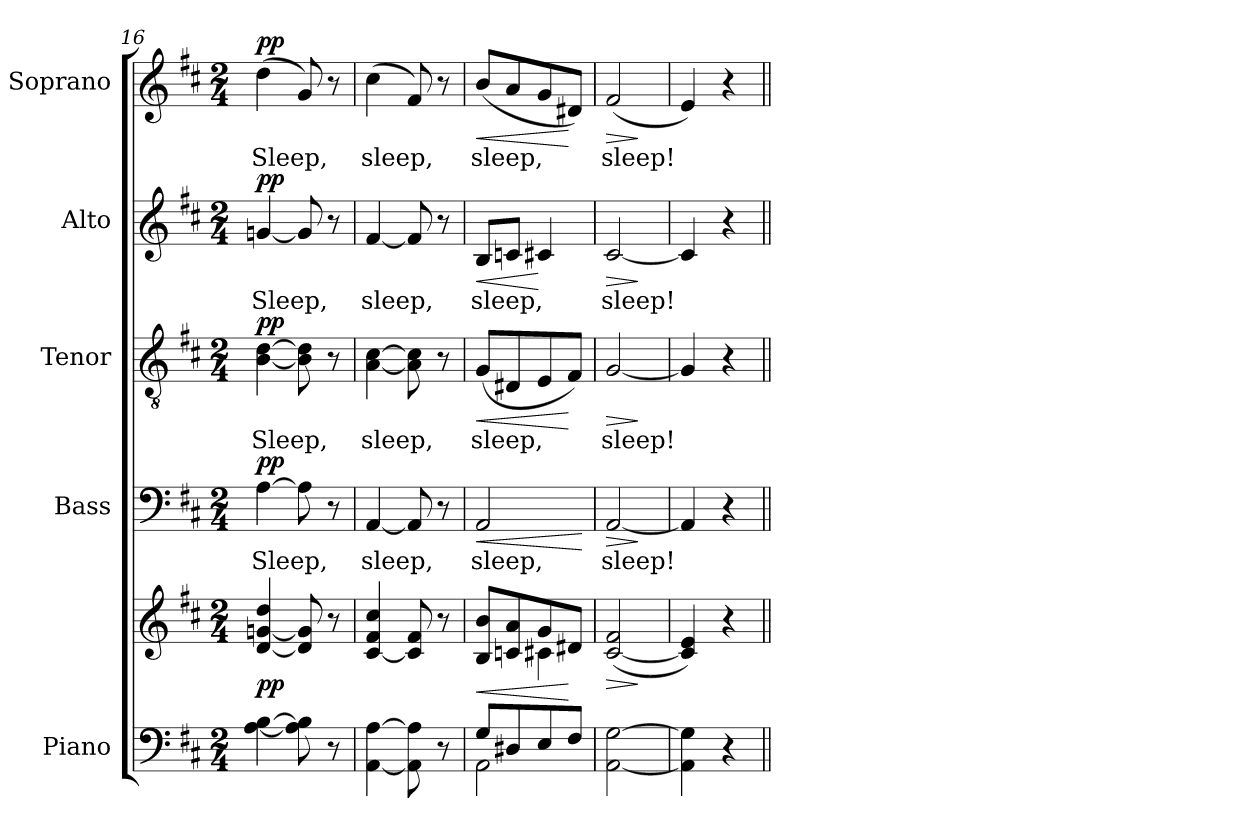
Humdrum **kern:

**kern	**kern	**dynam	**kern	**text	**dynam	**kern	**text	**dynam	**kern	**text	**dynam	**kern	**text	**dynam
*part5	*part5	*part5	*part4	*part4	*part4	*part3	*part3	*part3	*part2	*part2	*part2	*part1	*part1	*part1
*staff6	*staff5	*staff5/6	*staff4	*staff4	*staff4	*staff3	*staff3	*staff3	*staff2	*staff2	*staff2	*staff1	*staff1	*staff1
*I"Piano	*	*	*I"Bass	*	*	*I"Tenor	*	*	*I"Alto	*	*	*I"Soprano	*	*
*I'Pno.	*	*	*I'B.	*	*	*I'T.	*	*	*I'A.	*	*	*I'S.	*	*
*clefF4	*clefG2	*	*clefF4	*	*	*clefGv2	*	*	*clefG2	*	*	*clefG2	*	*
*	*	*	*	*	*	*ITrd7c12	*	*	*	*	*	*	*	*
*k[f#c#]	*k[f#c#]	*	*k[f#c#]	*	*	*k[f#c#]	*	*	*k[f#c#]	*	*	*k[f#c#]	*	*
*D:	*D:	*	*D:	*	*	*D:	*	*	*D:	*	*	*D:	*	*
*M2/4	*M2/4	*	*M2/4	*	*	*M2/4	*	*	*M2/4	*	*	*M2/4	*	*
=16	=16	=16	=16	=16	=16	=16	=16	=16	=16	=16	=16	=16	=16	=16
!	!	!	!	!LO:LY:b:color=#000000	!	!	!	!	!	!	!	!	!	!
!	!	!	!	!	!	!	!LO:LY:b:color=#000000	!	!	!	!	!	!	!
!	!	!	!	!	!	!	!	!	!	!LO:LY:b:color=#000000	!	!	!	!
!	!	!	!	!	!	!	!	!	!	!	!	!	!LO:LY:b:color=#000000	!
[<4Ai\ [>4Bi	[<4di/ [>4gni 4ddi	pp	[>4Ai\	Sleep,	pp	[<4BBi\ [>4Di	Sleep,	pp	[<4gni/	Sleep,	pp	(4ddi\	Sleep,	pp
8Ai\] 8Bi]	8di/] 8gi]	.	8Ai\]	.	.	8BBi\] 8Di]	.	.	8gi/]	.	.	8gi/)	.	.
8r	8r	.	8r	.	.	8r	.	.	8r	.	.	8r	.	.
=17	=17	=17	=17	=17	=17	=17	=17	=17	=17	=17	=17	=17	=17	=17
!	!	!	!	!LO:LY:b:color=#000000	!	!	!	!	!	!	!	!	!	!
!	!	!	!	!	!	!	!LO:LY:b:color=#000000	!	!	!	!	!	!	!
!	!	!	!	!	!	!	!	!	!	!LO:LY:b:color=#000000	!	!	!	!
!	!	!	!	!	!	!	!	!	!	!	!	!	!LO:LY:b:color=#000000	!
[<4AAi\ [>4Ai	[<4c#i/ 4f#i 4cc#i	.	[<4AAi/	sleep,	.	[<4AAi\ [>4C#i	sleep,	.	[<4f#i/	sleep,	.	(4cc#i\	sleep,	.
8AAi\] 8Ai]	8c#i/] 8f#i	.	8AAi/]	.	.	8AAi\] 8C#i]	.	.	8f#i/]	.	.	8f#i/)	.	.
8r	8r	.	8r	.	.	8r	.	.	8r	.	.	8r	.	.
=18	=18	=18	=18	=18	=18	=18	=18	=18	=18	=18	=18	=18	=18	=18
*^	*	*	*	*	*	*	*	*	*	*	*	*	*	*
!	!	!	!LO:HP:b	!	!	!	!	!	!	!	!	!	!	!	!
*	*	*^	*	*	*	*	*	*	*	*	*	*	*	*	*
!	!	!	!	!	!	!LO:LY:b:color=#000000	!LO:HP:b	!	!	!	!	!	!	!	!	!
!	!	!	!	!	!	!	!	!	!LO:LY:b:color=#000000	!LO:HP:b	!	!	!	!	!	!
!	!	!	!	!	!	!	!	!	!	!	!	!LO:LY:b:color=#000000	!LO:HP:b	!	!	!
!	!	!	!	!	!	!	!	!	!	!	!	!	!	!	!LO:LY:b:color=#000000	!LO:HP:b
8Gi/L	2AAi\	8Bi/ 8biL	4ryy	<	2AAi/	sleep,	<	(8GGi/L	sleep,	<	8Bi/L	sleep,	<	(8bi/L	sleep,	<
8D#Xi/	.	8cni/ 8ai	.	.	.	.	.	8DD#Xi/	.	.	8cni/J	.	.	8ai/	.	.
8Ei/	.	8gi/	4c#Xi\	.	.	.	.	8EEi/	.	.	4c#Xi/	.	[	8gi/	.	.
8F#i/J	.	8d#Xi/J	.	[	.	.	.	8FF#i/J)	.	[	.	.	.	8d#Xi/J)	.	[
*v	*v	*	*	*	*	*	*	*	*	*	*	*	*	*	*	*
*	*v	*v	*	*	*	*	*	*	*	*	*	*	*	*	*
.	.	.	.	.	[	.	.	.	.	.	.	.	.	.
=19	=19	=19	=19	=19	=19	=19	=19	=19	=19	=19	=19	=19	=19	=19
!	!	!LO:HP:b	!	!	!	!	!	!	!	!	!	!	!	!
!	!	!	!	!LO:LY:b:color=#000000	!LO:HP:b	!	!	!	!	!	!	!	!	!
!	!	!	!	!	!	!	!LO:LY:b:color=#000000	!LO:HP:b	!	!	!	!	!	!
!	!	!	!	!	!	!	!	!	!	!LO:LY:b:color=#000000	!LO:HP:b	!	!	!
!	!	!	!	!	!	!	!	!	!	!	!	!	!LO:LY:b:color=#000000	!LO:HP:b
[<2AAi\ [>2Gi	([<2c#i/ 2f#i	>	[<2AAi/	sleep!	>	[<2GGi/	sleep!	>	[<2c#i/	sleep!	>	(2f#i/	sleep!	>
.	.	]	.	.	]	.	.	]	.	.	]	.	.	]
=20	=20	=20	=20	=20	=20	=20	=20	=20	=20	=20	=20	=20	=20	=20
4AAi\] 4Gi]	4c#i/] 4ei)	.	4AAi/]	.	.	4GGi/]	.	.	4c#i/]	.	.	4ei/)	.	.
4r	4r	.	4r	.	.	4r	.	.	4r	.	.	4r	.	.
=||	=||	=||	=||	=||	=||	=||	=||	=||	=||	=||	=||	=||	=||	=||
*-	*-	*-	*-	*-	*-	*-	*-	*-	*-	*-	*-	*-	*-	*-
